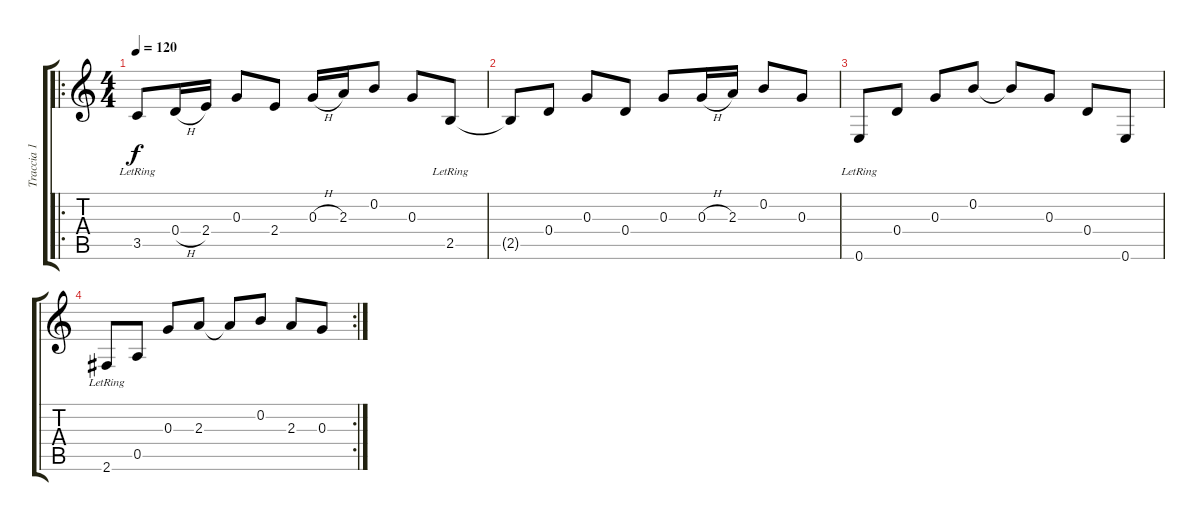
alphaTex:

\track ("Traccia 1" "Traccia 1") {instrument electricguitarclean}
\staff {score tabs}
\tuning (E4 B3 G3 D3 A2 E2) {hide}
\ro
\ts (4 4)
\tempo 120
\clef g2
\ks c
3.5{lr}.8{dy f instrument electricguitarclean} 0.4{h}.16 2.4.16 0.3.8 2.4.8 0.3{h}.16 2.3.16 0.2.8 0.3.8 2.5{lr}.8 |
2.5{t}.8 0.4.8 0.3.8 0.4.8 0.3.8 0.3{h}.16 2.3.16 0.2.8 0.3.8 |
0.6{lr}.8 0.4.8 0.3.8 0.2.8 0.2{t}.8 0.3.8 0.4.8 0.6.8 |
\rc 2
2.6{lr}.8 0.5.8 0.3.8 2.3.8 2.3{t}.8 0.2.8 2.3.8 0.3.8
